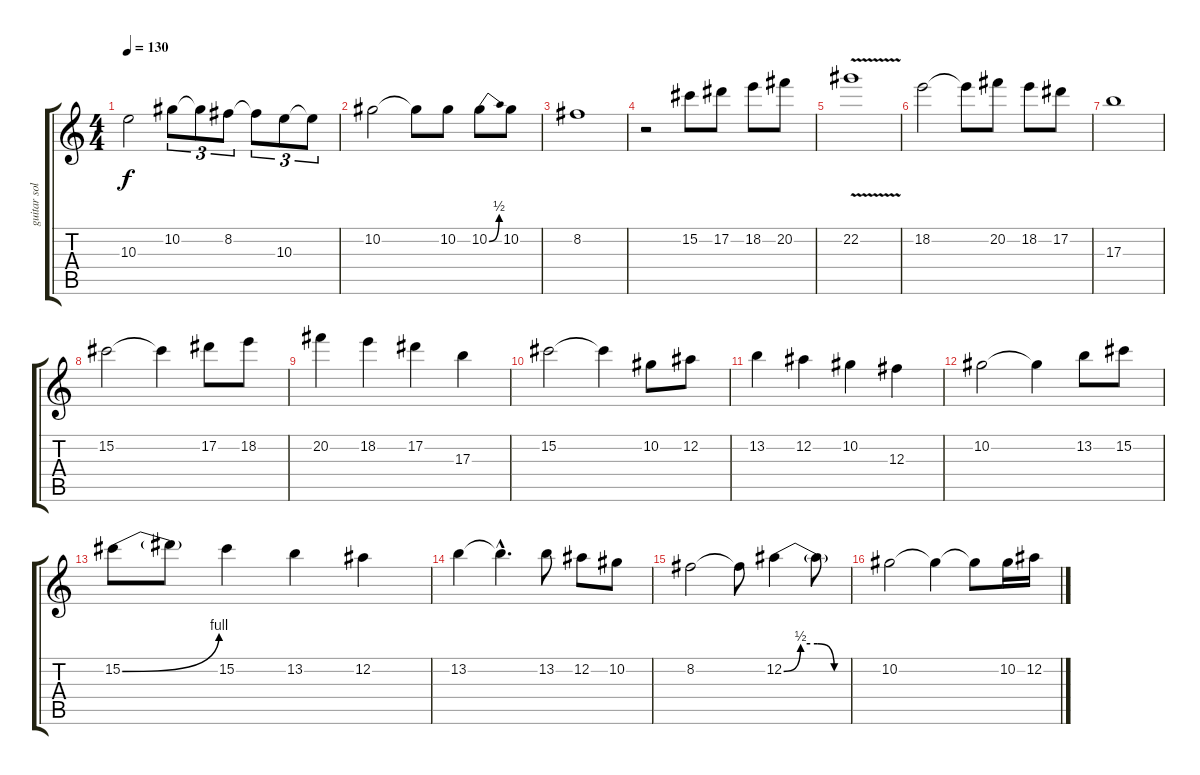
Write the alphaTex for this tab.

\track ("guitar solo" "guitar sol") {instrument overdrivenguitar}
\staff {score tabs}
\tuning (Eb4 Bb3 Gb3 Db3 Ab2 Eb2) {hide}
\ts (4 4)
\tempo 130
\clef g2
\ks c
10.3.2{dy f} 10.2.8{tu (3 2)} 10.2{t}.8{tu (3 2)} 8.2.8{tu (3 2)} 8.2{t}.8{tu (3 2)} 10.3.8{tu (3 2)} 10.3{t}.8{tu (3 2)} |
10.2.2 10.2{t}.8 10.2.8 10.2{be (bend 0 0 60 2)}.8 10.2.8 |
8.2.1 |
r.2 15.2.8 17.2.8 18.2.8 20.2.8 |
22.2{v}.1 |
18.2.2 18.2{t}.8 20.2.8 18.2.8 17.2.8 |
17.3.1 |
15.2.2 15.2{t}.4 17.2.8 18.2.8 |
20.2.4 18.2.4 17.2.4 17.3.4 |
15.2.2 15.2{t}.4 10.2.8 12.2.8 |
13.2.4 12.2.4 10.2.4 12.3.4 |
10.2.2 10.2{t}.4 13.2.8 15.2.8 |
15.2{be (bend 0 0 60 4)}.8 15.2{t}.8 15.2.4 13.2.4 12.2.4 |
13.2.4 13.2{hac t}.4{d} 13.2.8 12.2.8 10.2.8 |
8.2.2 8.2{t}.8 12.2{be (custom 0 0 15 2 30 2 45 0 60 0)}.4 12.2{t}.8 |
10.2.2 10.2{t}.4 10.2{t}.8 10.2.16 12.2.16
